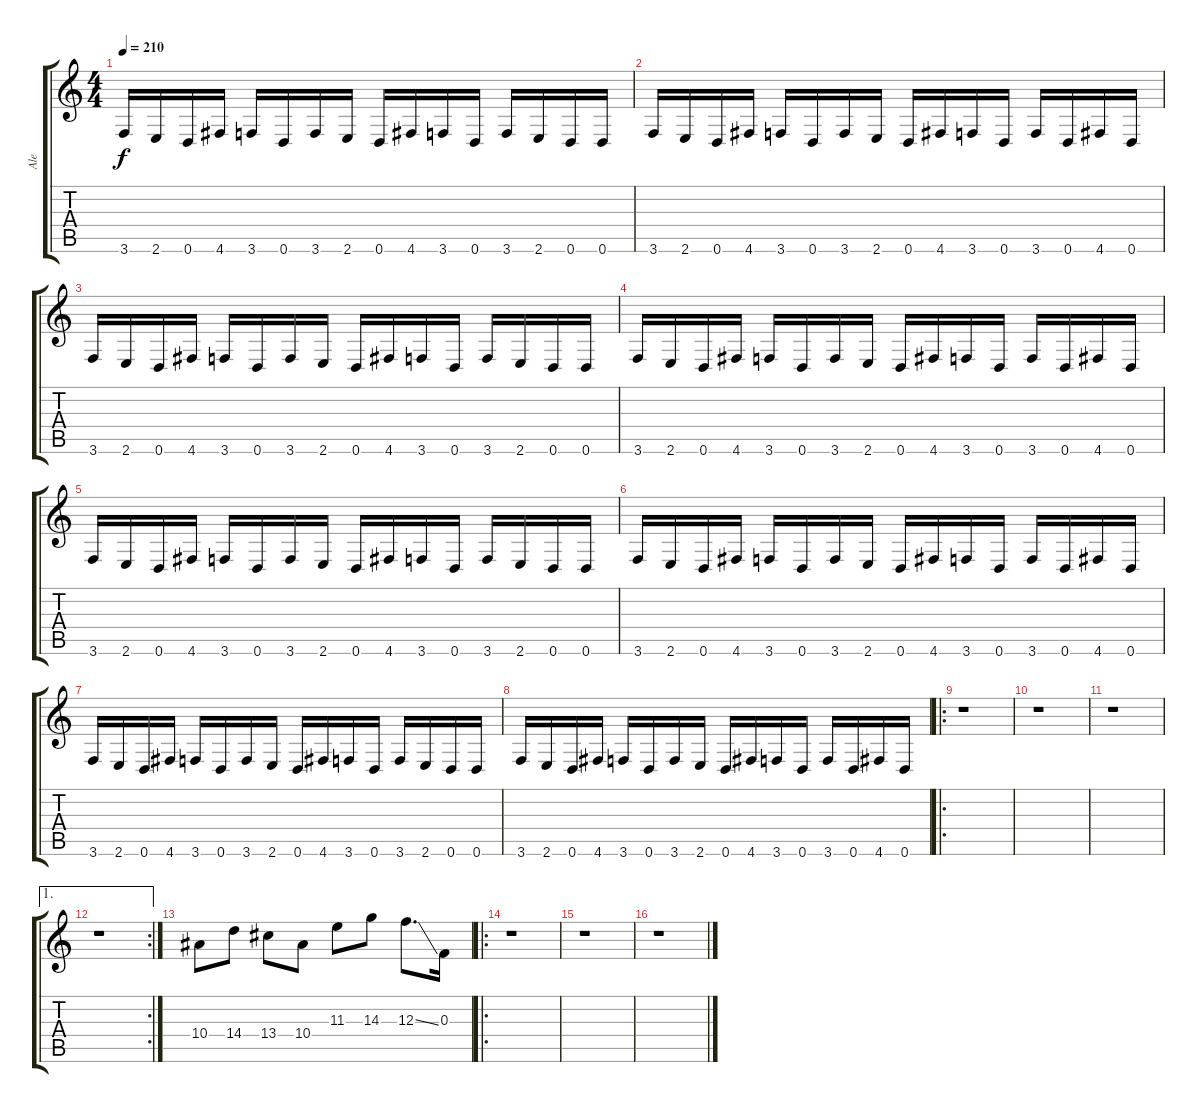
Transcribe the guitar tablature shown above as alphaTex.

\track ("Ale" "Ale") {instrument distortionguitar}
\staff {score tabs}
\tuning (D4 A3 F3 C3 G2 D2) {hide}
\ts (4 4)
\tempo 210
\clef g2
\ks c
3.6.16{dy f instrument distortionguitar} 2.6.16 0.6.16 4.6.16 3.6.16 0.6.16 3.6.16 2.6.16 0.6.16 4.6.16 3.6.16 0.6.16 3.6.16 2.6.16 0.6.16 0.6.16 |
3.6.16 2.6.16 0.6.16 4.6.16 3.6.16 0.6.16 3.6.16 2.6.16 0.6.16 4.6.16 3.6.16 0.6.16 3.6.16 0.6.16 4.6.16 0.6.16 |
3.6.16 2.6.16 0.6.16 4.6.16 3.6.16 0.6.16 3.6.16 2.6.16 0.6.16 4.6.16 3.6.16 0.6.16 3.6.16 2.6.16 0.6.16 0.6.16 |
3.6.16 2.6.16 0.6.16 4.6.16 3.6.16 0.6.16 3.6.16 2.6.16 0.6.16 4.6.16 3.6.16 0.6.16 3.6.16 0.6.16 4.6.16 0.6.16 |
3.6.16 2.6.16 0.6.16 4.6.16 3.6.16 0.6.16 3.6.16 2.6.16 0.6.16 4.6.16 3.6.16 0.6.16 3.6.16 2.6.16 0.6.16 0.6.16 |
3.6.16 2.6.16 0.6.16 4.6.16 3.6.16 0.6.16 3.6.16 2.6.16 0.6.16 4.6.16 3.6.16 0.6.16 3.6.16 0.6.16 4.6.16 0.6.16 |
3.6.16 2.6.16 0.6.16 4.6.16 3.6.16 0.6.16 3.6.16 2.6.16 0.6.16 4.6.16 3.6.16 0.6.16 3.6.16 2.6.16 0.6.16 0.6.16 |
3.6.16 2.6.16 0.6.16 4.6.16 3.6.16 0.6.16 3.6.16 2.6.16 0.6.16 4.6.16 3.6.16 0.6.16 3.6.16 0.6.16 4.6.16 0.6.16 |
\ro
r.1 |
r.1 |
r.1 |
\ae 1
\rc 2
r.1 |
10.4.8 14.4.8 13.4.8 10.4.8 11.3.8 14.3.8 12.3{ss}.8{d} 0.3.16 |
\ro
r.1 |
r.1 |
r.1
